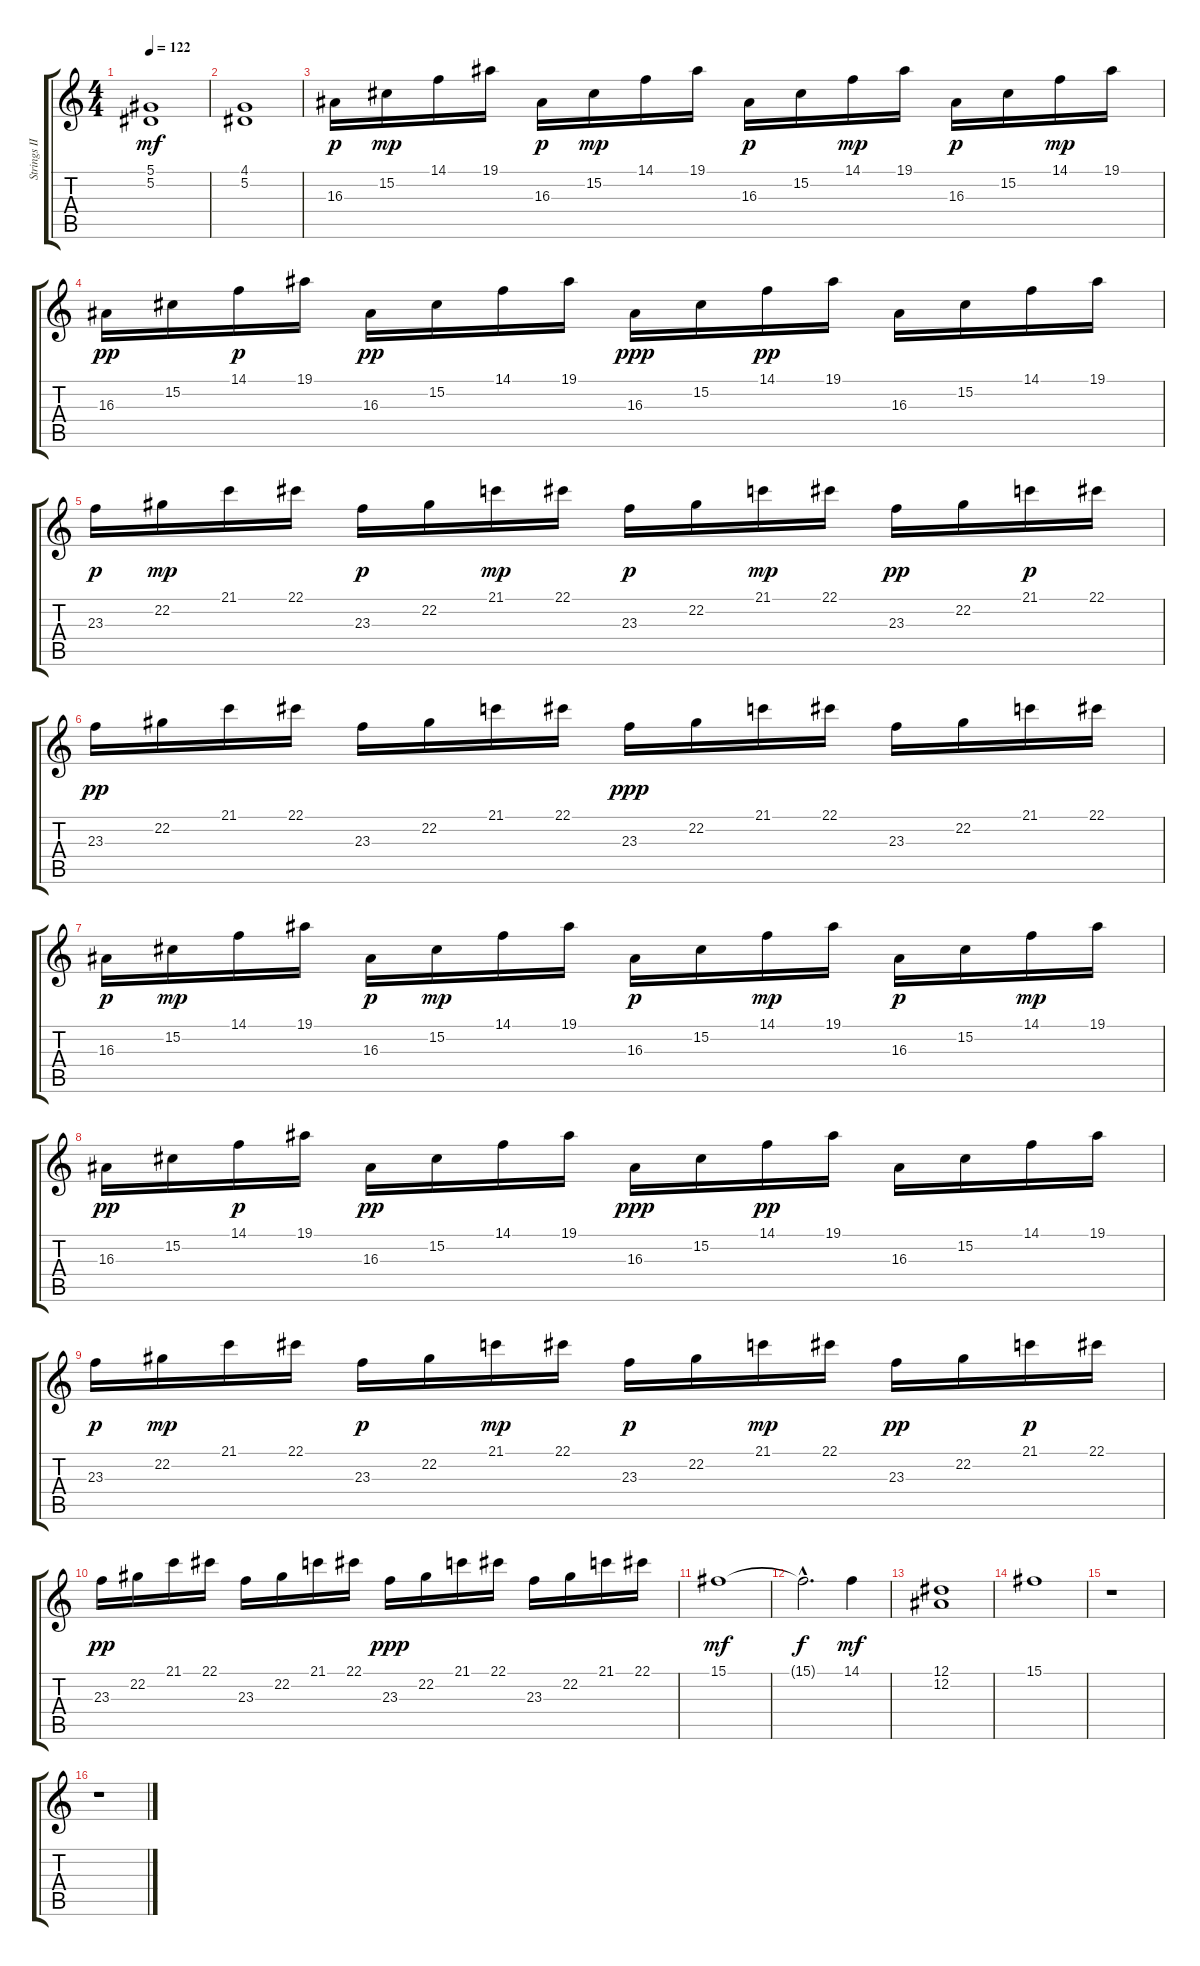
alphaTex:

\track ("Strings II" "Strings II") {instrument stringensemble1}
\staff {score tabs}
\tuning (Eb4 Bb3 Gb3 Db3 Ab2 Eb2) {hide}
\ts (4 4)
\tempo 122
\clef g2
\ks c
(5.1 5.2).1{dy mf} |
(4.1 5.2).1 |
16.3.16{dy p volume 12 balance 6 instrument fx5brightness} 15.2.16{dy mp} 14.1.16 19.1.16 16.3.16{dy p} 15.2.16{dy mp} 14.1.16 19.1.16 16.3.16{dy p} 15.2.16 14.1.16{dy mp} 19.1.16 16.3.16{dy p} 15.2.16 14.1.16{dy mp} 19.1.16 |
16.3.16{dy pp} 15.2.16 14.1.16{dy p} 19.1.16 16.3.16{dy pp} 15.2.16 14.1.16 19.1.16 16.3.16{dy ppp} 15.2.16 14.1.16{dy pp} 19.1.16 16.3.16 15.2.16 14.1.16 19.1.16 |
23.3.16{dy p} 22.2.16{dy mp} 21.1.16 22.1.16 23.3.16{dy p} 22.2.16 21.1.16{dy mp} 22.1.16 23.3.16{dy p} 22.2.16 21.1.16{dy mp} 22.1.16 23.3.16{dy pp} 22.2.16 21.1.16{dy p} 22.1.16 |
23.3.16{dy pp} 22.2.16 21.1.16 22.1.16 23.3.16 22.2.16 21.1.16 22.1.16 23.3.16{dy ppp} 22.2.16 21.1.16 22.1.16 23.3.16 22.2.16 21.1.16 22.1.16 |
16.3.16{dy p} 15.2.16{dy mp} 14.1.16 19.1.16 16.3.16{dy p} 15.2.16{dy mp} 14.1.16 19.1.16 16.3.16{dy p} 15.2.16 14.1.16{dy mp} 19.1.16 16.3.16{dy p} 15.2.16 14.1.16{dy mp} 19.1.16 |
16.3.16{dy pp} 15.2.16 14.1.16{dy p} 19.1.16 16.3.16{dy pp} 15.2.16 14.1.16 19.1.16 16.3.16{dy ppp} 15.2.16 14.1.16{dy pp} 19.1.16 16.3.16 15.2.16 14.1.16 19.1.16 |
23.3.16{dy p} 22.2.16{dy mp} 21.1.16 22.1.16 23.3.16{dy p} 22.2.16 21.1.16{dy mp} 22.1.16 23.3.16{dy p} 22.2.16 21.1.16{dy mp} 22.1.16 23.3.16{dy pp} 22.2.16 21.1.16{dy p} 22.1.16 |
23.3.16{dy pp} 22.2.16 21.1.16 22.1.16 23.3.16 22.2.16 21.1.16 22.1.16 23.3.16{dy ppp} 22.2.16 21.1.16 22.1.16 23.3.16 22.2.16 21.1.16 22.1.16 |
15.1.1{dy mf volume 11 balance 9 instrument stringensemble1} |
15.1{hac t}.2{d dy f} 14.1.4{dy mf} |
(12.1 12.2).1 |
15.1.1 |
r.1 |
r.1
